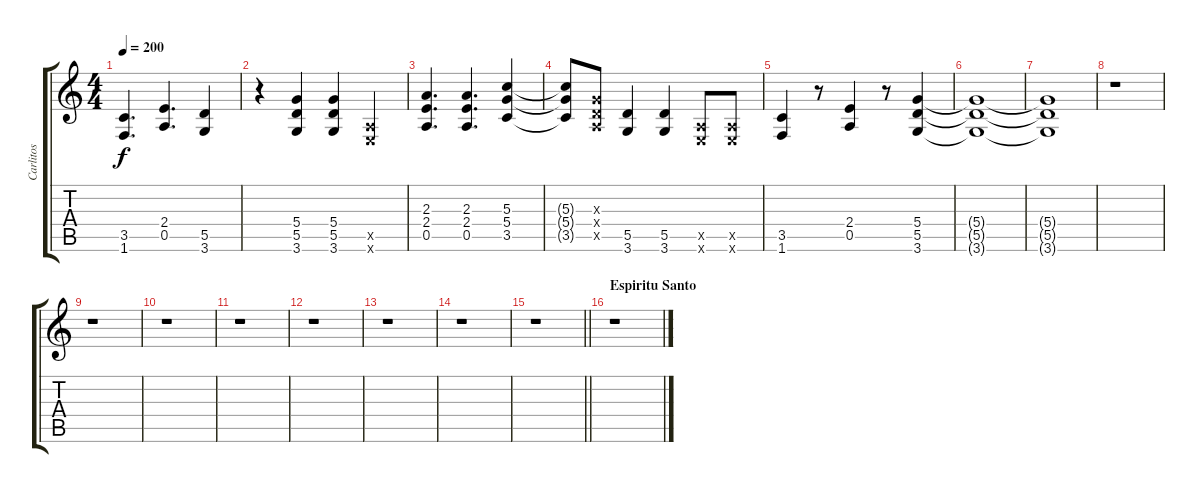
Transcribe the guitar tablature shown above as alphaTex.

\track ("Carlitos" "Carlitos") {instrument distortionguitar}
\staff {score tabs}
\tuning (E4 B3 G3 D3 A2 E2) {hide}
\ts (4 4)
\tempo 200
\clef g2
\ks c
(3.5 1.6).4{d dy f} (2.4 0.5).4{d} (5.5 3.6).4 |
r.4 (5.4 5.5 3.6).4 (5.4 5.5 3.6).4 (0.5{x} 0.6{x}).4 |
(2.3 2.4 0.5).4{d} (2.3 2.4 0.5).4{d} (5.3 5.4 3.5).4 |
(5.3{t} 5.4{t} 3.5{t}).8 (0.3{x} 0.4{x} 0.5{x}).8 (5.5 3.6).4 (5.5 3.6).4 (0.5{x} 0.6{x}).8 (0.5{x} 0.6{x}).8 |
(3.5 1.6).4 r.8 (2.4 0.5).4 r.8 (5.4 5.5 3.6).4 |
(5.4{t} 5.5{t} 3.6{t}).1 |
(5.4{t} 5.5{t} 3.6{t}).1 |
r.1 |
r.1 |
r.1 |
r.1 |
r.1 |
r.1 |
r.1 |
\barLineRight lightlight
r.1 |
\section ("" "Espiritu Santo")
r.1
